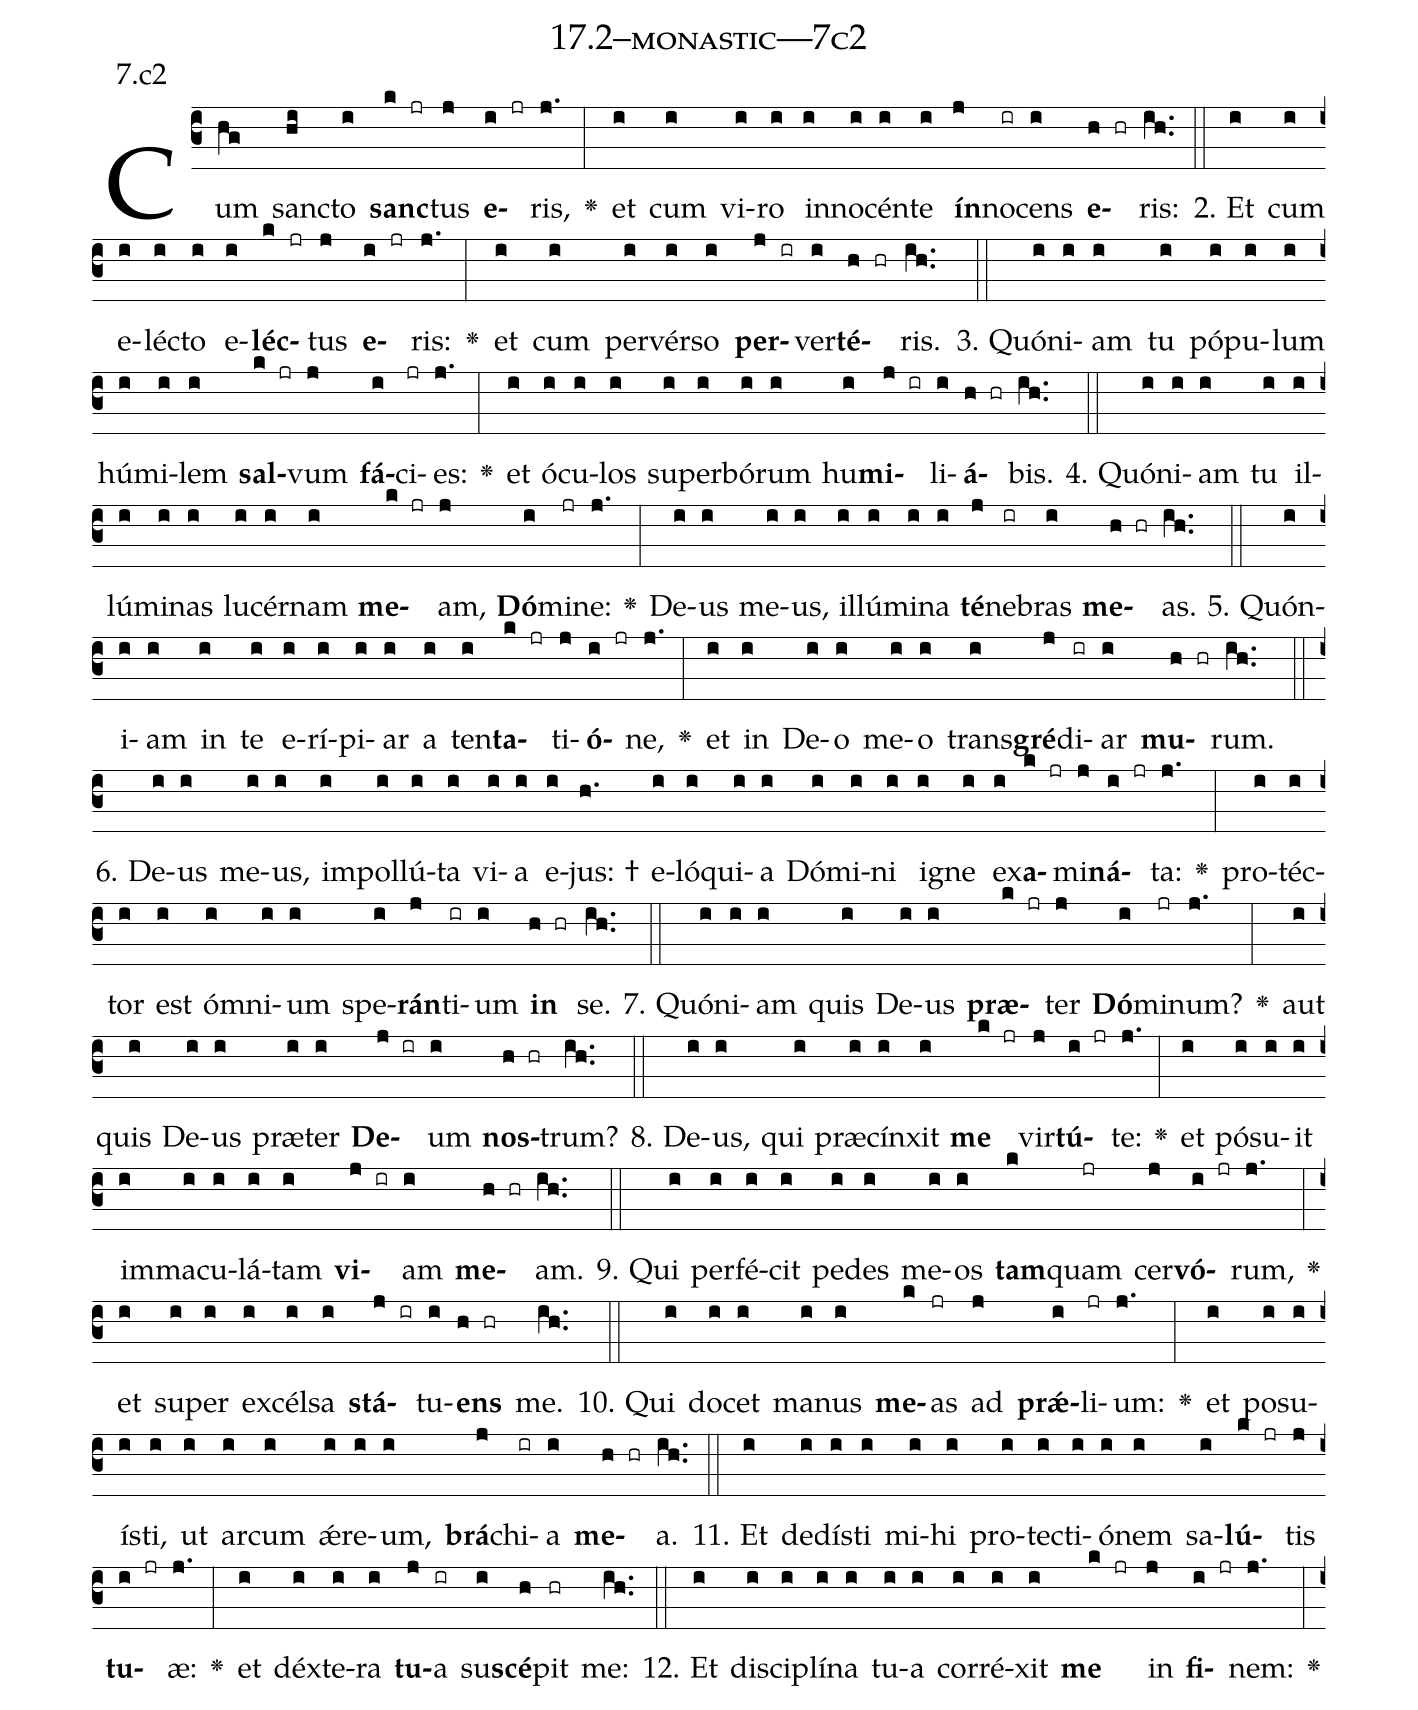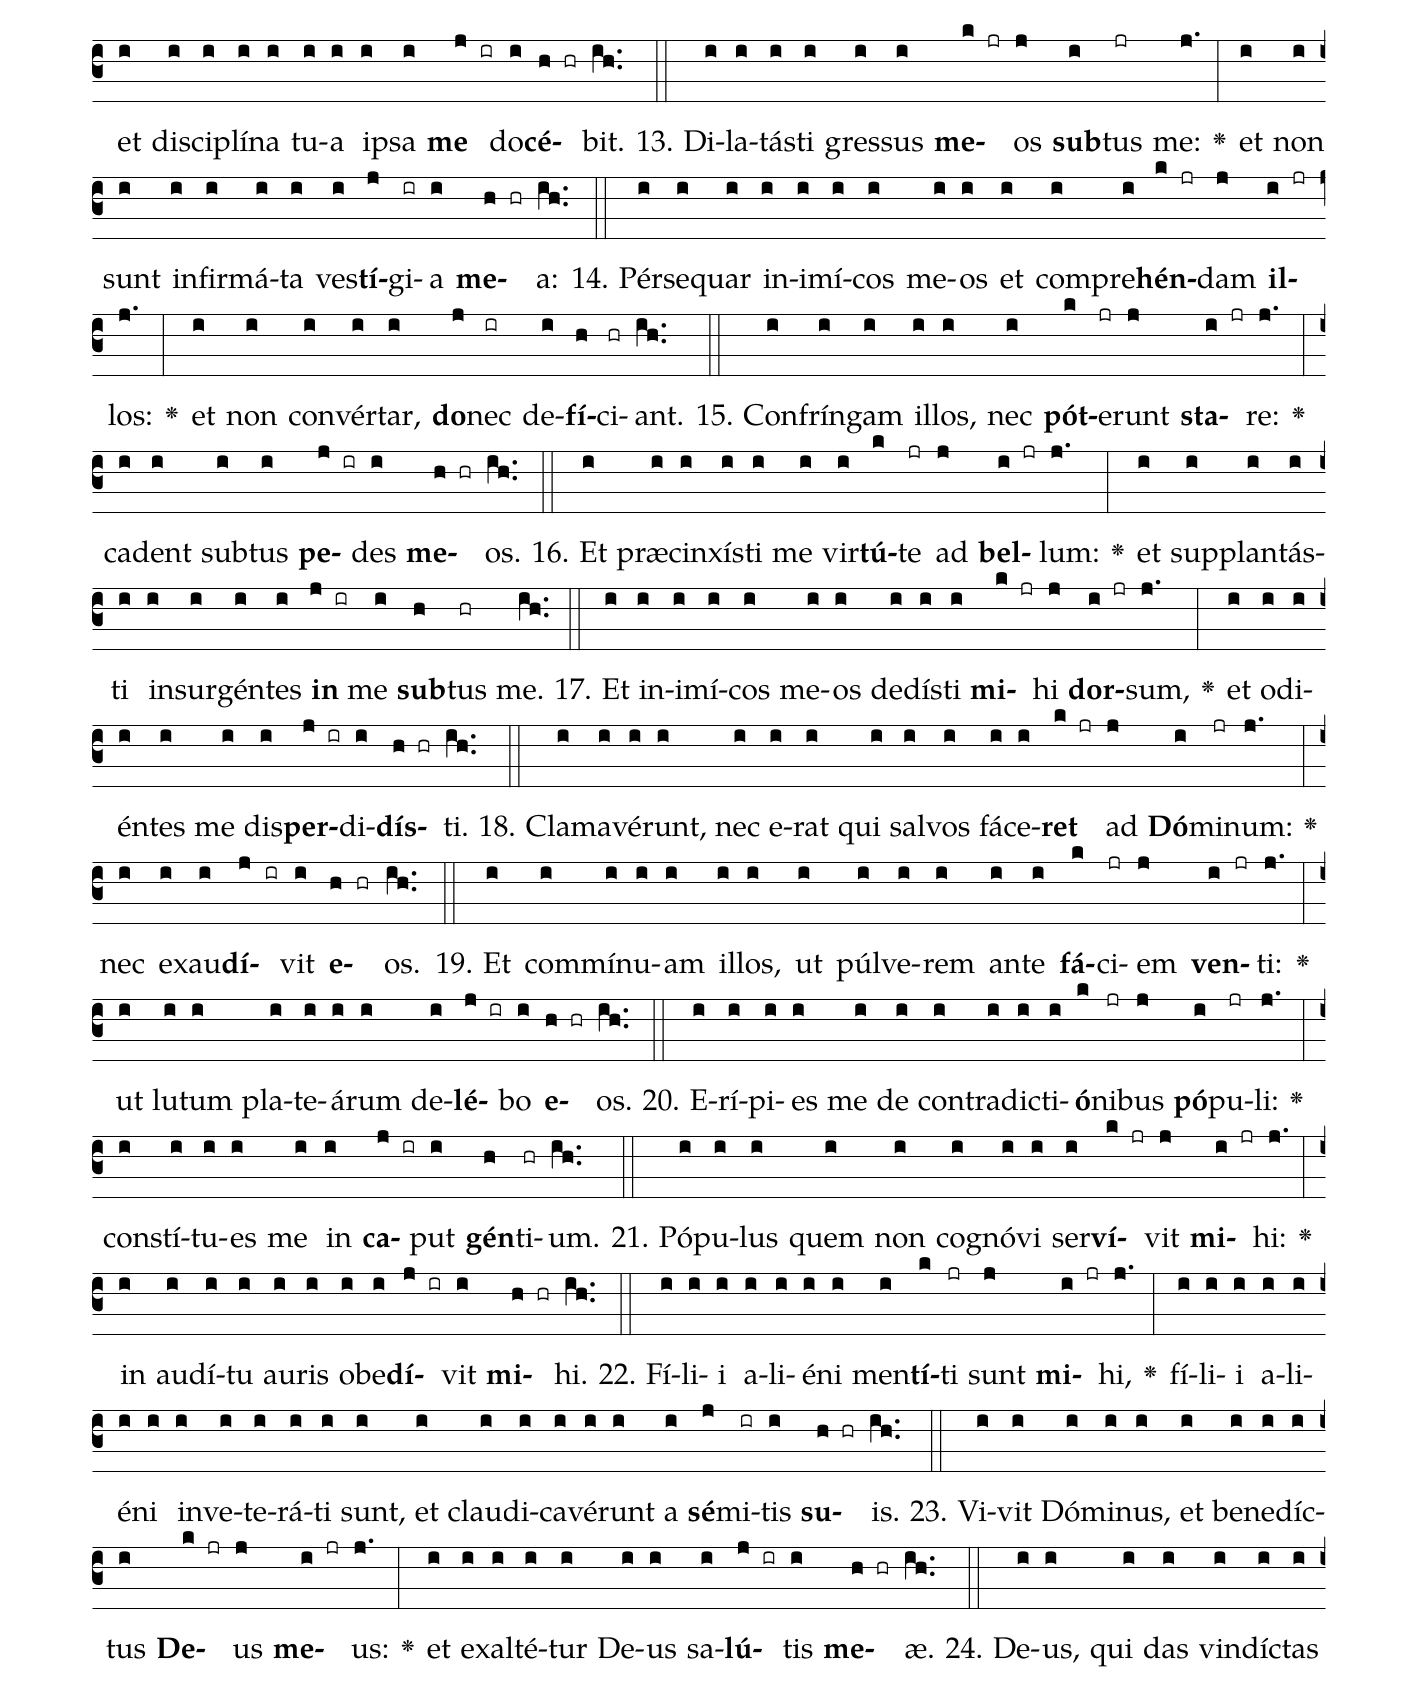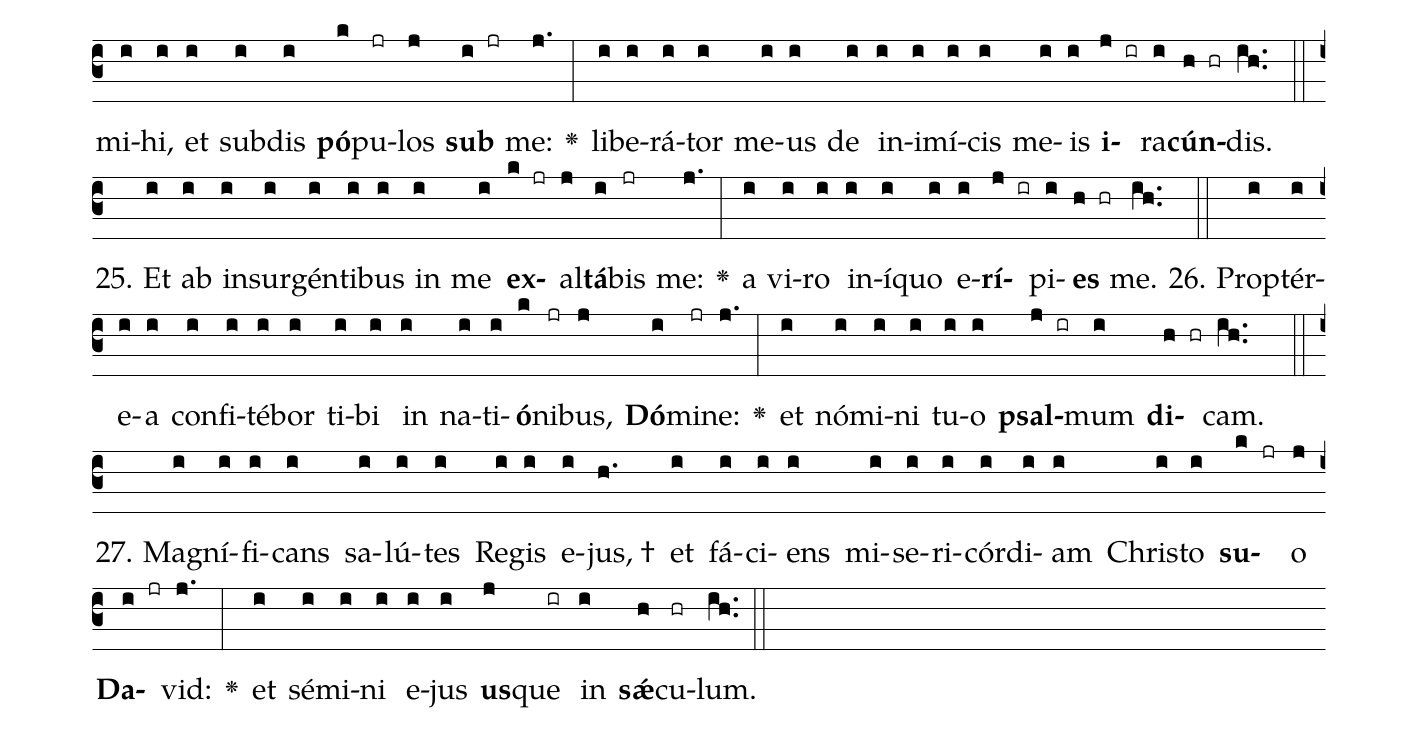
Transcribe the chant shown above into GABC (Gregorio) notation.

name: 17.2--monastic---7c2;
annotation: 7.c2;
%%
(c3)Cum(hg) sanc(hi)to(i) <b>sanc</b>(k jr)tus(j) <b>e</b>(i jr)ris,(j.) <v>\greheightstar</v>(:) et(i) cum(i) vi(i)ro(i) in(i)no(i)cén(i)te(i) <b>ín</b>(j)no(ir)cens(i) <b>e</b>(h hr)ris:(ih..) (::)
2. Et(i) cum(i) e(i)léc(i)to(i) e(i)<b>léc</b>(k jr)tus(j) <b>e</b>(i jr)ris:(j.) <v>\greheightstar</v>(:) et(i) cum(i) per(i)vér(i)so(i) <b>per</b>(j ir)ver(i)<b>té</b>(h hr)ris.(ih..) (::)
3. Quón(i)i(i)am(i) tu(i) pó(i)pu(i)lum(i) hú(i)mi(i)lem(i) <b>sal</b>(k jr)vum(j) <b>fá</b>(i)ci(jr)es:(j.) <v>\greheightstar</v>(:) et(i) ó(i)cu(i)los(i) su(i)per(i)bó(i)rum(i) hu(i)<b>mi</b>(j ir)li(i)<b>á</b>(h hr)bis.(ih..) (::)
4. Quón(i)i(i)am(i) tu(i) il(i)lú(i)mi(i)nas(i) lu(i)cér(i)nam(i) <b>me</b>(k jr)am,(j) <b>Dó</b>(i)mi(jr)ne:(j.) <v>\greheightstar</v>(:) De(i)us(i) me(i)us,(i) il(i)lú(i)mi(i)na(i) <b>té</b>(j)ne(ir)bras(i) <b>me</b>(h hr)as.(ih..) (::)
5. Quón(i)i(i)am(i) in(i) te(i) e(i)rí(i)pi(i)ar(i) a(i) ten(i)<b>ta</b>(k jr)ti(j)<b>ó</b>(i jr)ne,(j.) <v>\greheightstar</v>(:) et(i) in(i) De(i)o(i) me(i)o(i) trans(i)<b>gré</b>(j)di(ir)ar(i) <b>mu</b>(h hr)rum.(ih..) (::)
6. De(i)us(i) me(i)us,(i) im(i)pol(i)lú(i)ta(i) vi(i)a(i) e(i)jus: †(h.) e(i)ló(i)qui(i)a(i) Dó(i)mi(i)ni(i) i(i)gne(i) ex(i)<b>a</b>(k jr)mi(j)<b>ná</b>(i jr)ta:(j.) <v>\greheightstar</v>(:) pro(i)téc(i)tor(i) est(i) óm(i)ni(i)um(i) spe(i)<b>rán</b>(j)ti(ir)um(i) <b>in</b>(h hr) se.(ih..) (::)
7. Quón(i)i(i)am(i) quis(i) De(i)us(i) <b>præ</b>(k jr)ter(j) <b>Dó</b>(i)mi(jr)num?(j.) <v>\greheightstar</v>(:) aut(i) quis(i) De(i)us(i) præ(i)ter(i) <b>De</b>(j ir)um(i) <b>nos</b>(h hr)trum?(ih..) (::)
8. De(i)us,(i) qui(i) præ(i)cín(i)xit(i) <b>me</b>(k jr) vir(j)<b>tú</b>(i jr)te:(j.) <v>\greheightstar</v>(:) et(i) pó(i)su(i)it(i) im(i)ma(i)cu(i)lá(i)tam(i) <b>vi</b>(j ir)am(i) <b>me</b>(h hr)am.(ih..) (::)
9. Qui(i) per(i)fé(i)cit(i) pe(i)des(i) me(i)os(i) <b>tam</b>(k)quam(jr) cer(j)<b>vó</b>(i jr)rum,(j.) <v>\greheightstar</v>(:) et(i) su(i)per(i) ex(i)cél(i)sa(i) <b>stá</b>(j ir)tu(i)<b>ens</b>(h hr) me.(ih..) (::)
10. Qui(i) do(i)cet(i) ma(i)nus(i) <b>me</b>(k)as(jr) ad(j) <b>prǽ</b>(i)li(jr)um:(j.) <v>\greheightstar</v>(:) et(i) po(i)su(i)ís(i)ti,(i) ut(i) ar(i)cum(i) ǽ(i)re(i)um,(i) <b>brá</b>(j)chi(ir)a(i) <b>me</b>(h hr)a.(ih..) (::)
11. Et(i) de(i)dís(i)ti(i) mi(i)hi(i) pro(i)tec(i)ti(i)ó(i)nem(i) sa(i)<b>lú</b>(k jr)tis(j) <b>tu</b>(i jr)æ:(j.) <v>\greheightstar</v>(:) et(i) déx(i)te(i)ra(i) <b>tu</b>(j)a(ir) su(i)<b>scé</b>(h)pit(hr) me:(ih..) (::)
12. Et(i) di(i)sci(i)plí(i)na(i) tu(i)a(i) cor(i)ré(i)xit(i) <b>me</b>(k jr) in(j) <b>fi</b>(i jr)nem:(j.) <v>\greheightstar</v>(:) et(i) di(i)sci(i)plí(i)na(i) tu(i)a(i) ip(i)sa(i) <b>me</b>(j ir) do(i)<b>cé</b>(h hr)bit.(ih..) (::)
13. Di(i)la(i)tás(i)ti(i) gres(i)sus(i) <b>me</b>(k jr)os(j) <b>sub</b>(i)tus(jr) me:(j.) <v>\greheightstar</v>(:) et(i) non(i) sunt(i) in(i)fir(i)má(i)ta(i) ves(i)<b>tí</b>(j)gi(ir)a(i) <b>me</b>(h hr)a:(ih..) (::)
14. Pér(i)se(i)quar(i) in(i)i(i)mí(i)cos(i) me(i)os(i) et(i) com(i)pre(i)<b>hén</b>(k jr)dam(j) <b>il</b>(i jr)los:(j.) <v>\greheightstar</v>(:) et(i) non(i) con(i)vér(i)tar,(i) <b>do</b>(j)nec(ir) de(i)<b>fí</b>(h)ci(hr)ant.(ih..) (::)
15. Con(i)frín(i)gam(i) il(i)los,(i) nec(i) <b>pót</b>(k)e(jr)runt(j) <b>sta</b>(i jr)re:(j.) <v>\greheightstar</v>(:) ca(i)dent(i) sub(i)tus(i) <b>pe</b>(j ir)des(i) <b>me</b>(h hr)os.(ih..) (::)
16. Et(i) præ(i)cin(i)xís(i)ti(i) me(i) vir(i)<b>tú</b>(k)te(jr) ad(j) <b>bel</b>(i jr)lum:(j.) <v>\greheightstar</v>(:) et(i) sup(i)plan(i)tás(i)ti(i) in(i)sur(i)gén(i)tes(i) <b>in</b>(j ir) me(i) <b>sub</b>(h)tus(hr) me.(ih..) (::)
17. Et(i) in(i)i(i)mí(i)cos(i) me(i)os(i) de(i)dís(i)ti(i) <b>mi</b>(k jr)hi(j) <b>dor</b>(i jr)sum,(j.) <v>\greheightstar</v>(:) et(i) o(i)di(i)én(i)tes(i) me(i) dis(i)<b>per</b>(j ir)di(i)<b>dís</b>(h hr)ti.(ih..) (::)
18. Cla(i)ma(i)vé(i)runt,(i) nec(i) e(i)rat(i) qui(i) sal(i)vos(i) fá(i)ce(i)<b>ret</b>(k jr) ad(j) <b>Dó</b>(i)mi(jr)num:(j.) <v>\greheightstar</v>(:) nec(i) ex(i)au(i)<b>dí</b>(j ir)vit(i) <b>e</b>(h hr)os.(ih..) (::)
19. Et(i) com(i)mí(i)nu(i)am(i) il(i)los,(i) ut(i) púl(i)ve(i)rem(i) an(i)te(i) <b>fá</b>(k)ci(jr)em(j) <b>ven</b>(i jr)ti:(j.) <v>\greheightstar</v>(:) ut(i) lu(i)tum(i) pla(i)te(i)á(i)rum(i) de(i)<b>lé</b>(j ir)bo(i) <b>e</b>(h hr)os.(ih..) (::)
20. E(i)rí(i)pi(i)es(i) me(i) de(i) con(i)tra(i)dic(i)ti(i)<b>ó</b>(k)ni(jr)bus(j) <b>pó</b>(i)pu(jr)li:(j.) <v>\greheightstar</v>(:) con(i)stí(i)tu(i)es(i) me(i) in(i) <b>ca</b>(j ir)put(i) <b>gén</b>(h)ti(hr)um.(ih..) (::)
21. Pó(i)pu(i)lus(i) quem(i) non(i) co(i)gnó(i)vi(i) ser(i)<b>ví</b>(k jr)vit(j) <b>mi</b>(i jr)hi:(j.) <v>\greheightstar</v>(:) in(i) au(i)dí(i)tu(i) au(i)ris(i) ob(i)e(i)<b>dí</b>(j ir)vit(i) <b>mi</b>(h hr)hi.(ih..) (::)
22. Fí(i)li(i)i(i) a(i)li(i)é(i)ni(i) men(i)<b>tí</b>(k)ti(jr) sunt(j) <b>mi</b>(i jr)hi,(j.) <v>\greheightstar</v>(:) fí(i)li(i)i(i) a(i)li(i)é(i)ni(i) in(i)ve(i)te(i)rá(i)ti(i) sunt,(i) et(i) clau(i)di(i)ca(i)vé(i)runt(i) a(i) <b>sé</b>(j)mi(ir)tis(i) <b>su</b>(h hr)is.(ih..) (::)
23. Vi(i)vit(i) Dó(i)mi(i)nus,(i) et(i) be(i)ne(i)díc(i)tus(i) <b>De</b>(k jr)us(j) <b>me</b>(i jr)us:(j.) <v>\greheightstar</v>(:) et(i) ex(i)al(i)té(i)tur(i) De(i)us(i) sa(i)<b>lú</b>(j ir)tis(i) <b>me</b>(h hr)æ.(ih..) (::)
24. De(i)us,(i) qui(i) das(i) vin(i)díc(i)tas(i) mi(i)hi,(i) et(i) sub(i)dis(i) <b>pó</b>(k)pu(jr)los(j) <b>sub</b>(i jr) me:(j.) <v>\greheightstar</v>(:) li(i)be(i)rá(i)tor(i) me(i)us(i) de(i) in(i)i(i)mí(i)cis(i) me(i)is(i) <b>i</b>(j ir)ra(i)<b>cún</b>(h hr)dis.(ih..) (::)
25. Et(i) ab(i) in(i)sur(i)gén(i)ti(i)bus(i) in(i) me(i) <b>ex</b>(k jr)al(j)<b>tá</b>(i)bis(jr) me:(j.) <v>\greheightstar</v>(:) a(i) vi(i)ro(i) in(i)í(i)quo(i) e(i)<b>rí</b>(j ir)pi(i)<b>es</b>(h hr) me.(ih..) (::)
26. Prop(i)tér(i)e(i)a(i) con(i)fi(i)té(i)bor(i) ti(i)bi(i) in(i) na(i)ti(i)<b>ó</b>(k)ni(jr)bus,(j) <b>Dó</b>(i)mi(jr)ne:(j.) <v>\greheightstar</v>(:) et(i) nó(i)mi(i)ni(i) tu(i)o(i) <b>psal</b>(j ir)mum(i) <b>di</b>(h hr)cam.(ih..) (::)
27. Ma(i)gní(i)fi(i)cans(i) sa(i)lú(i)tes(i) Re(i)gis(i) e(i)jus, †(h.) et(i) fá(i)ci(i)ens(i) mi(i)se(i)ri(i)cór(i)di(i)am(i) Chris(i)to(i) <b>su</b>(k jr)o(j) <b>Da</b>(i jr)vid:(j.) <v>\greheightstar</v>(:) et(i) sé(i)mi(i)ni(i) e(i)jus(i) <b>us</b>(j)que(ir) in(i) <b>sǽ</b>(h)cu(hr)lum.(ih..) (::)
